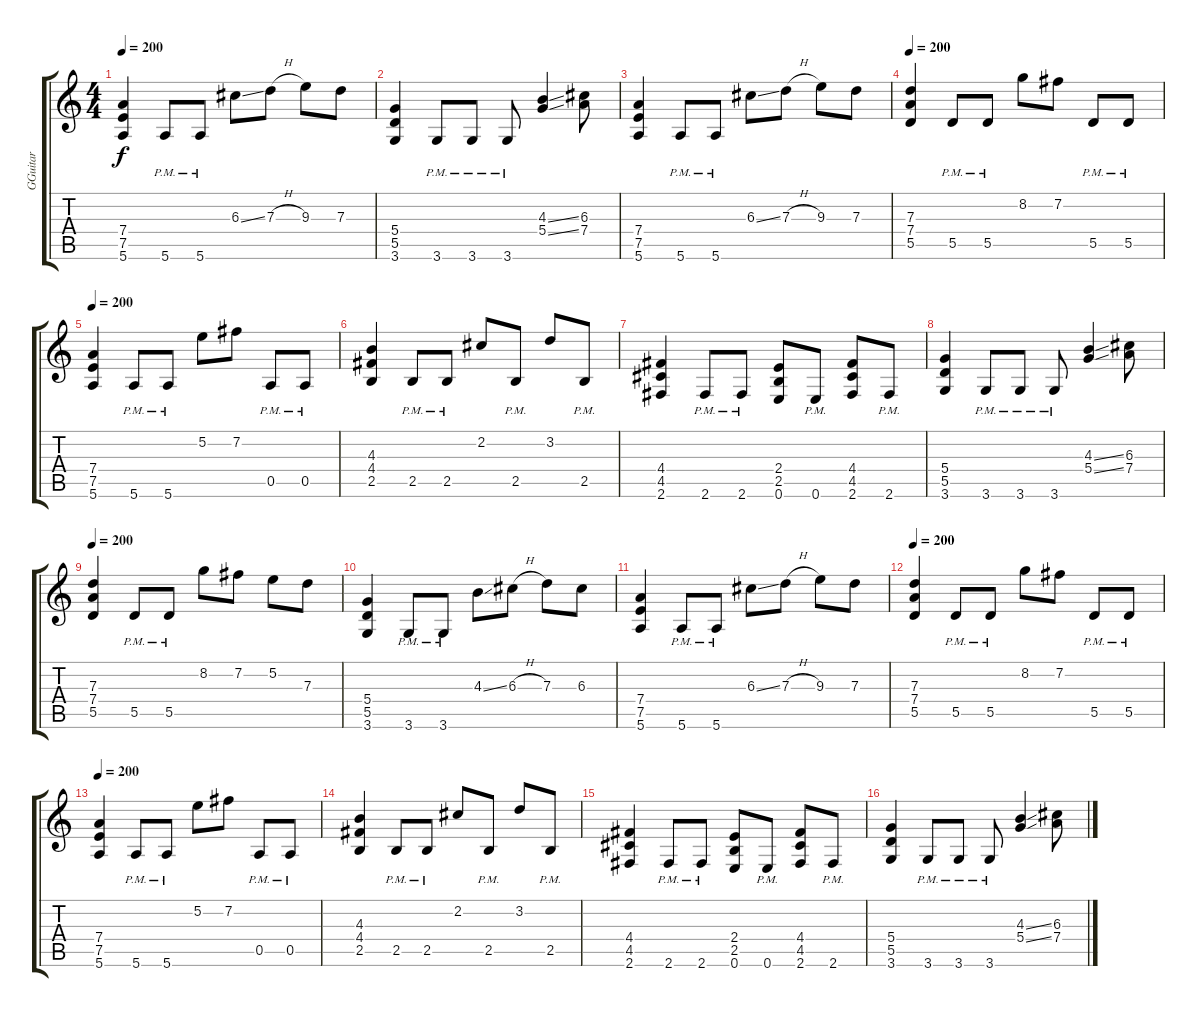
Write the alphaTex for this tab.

\track ("GGuitar" "GGuitar") {instrument distortionguitar}
\staff {score tabs}
\tuning (E4 B3 G3 D3 A2 E2) {hide}
\ts (4 4)
\tempo 200
\clef g2
\ks c
(7.4 7.5 5.6).4{dy f} 5.6{pm}.8 5.6{pm}.8 6.3{ss}.8 7.3{h}.8 9.3.8 7.3.8 |
(5.4 5.5 3.6).4 3.6{pm}.8 3.6{pm}.8 3.6{pm}.8 (4.3{ss} 5.4{ss}).4 (6.3 7.4).8 |
(7.4 7.5 5.6).4 5.6{pm}.8 5.6{pm}.8 6.3{ss}.8 7.3{h}.8 9.3.8 7.3.8 |
\tempo 200
(7.3 7.4 5.5).4 5.5{pm}.8 5.5{pm}.8 8.2.8 7.2.8 5.5{pm}.8 5.5{pm}.8 |
\tempo 200
(7.4 7.5 5.6).4 5.6{pm}.8 5.6{pm}.8 5.2.8 7.2.8 0.5{pm}.8 0.5{pm}.8 |
(4.3 4.4 2.5).4 2.5{pm}.8 2.5{pm}.8 2.2.8 2.5{pm}.8 3.2.8 2.5{pm}.8 |
(4.4 4.5 2.6).4 2.6{pm}.8 2.6{pm}.8 (2.4 2.5 0.6).8 0.6{pm}.8 (4.4 4.5 2.6).8 2.6{pm}.8 |
(5.4 5.5 3.6).4 3.6{pm}.8 3.6{pm}.8 3.6{pm}.8 (4.3{ss} 5.4{ss}).4 (6.3 7.4).8 |
\tempo 200
(7.3 7.4 5.5).4 5.5{pm}.8 5.5{pm}.8 8.2.8 7.2.8 5.2.8 7.3.8 |
(5.4 5.5 3.6).4 3.6{pm}.8 3.6{pm}.8 4.3{ss}.8 6.3{h}.8 7.3.8 6.3.8 |
(7.4 7.5 5.6).4 5.6{pm}.8 5.6{pm}.8 6.3{ss}.8 7.3{h}.8 9.3.8 7.3.8 |
\tempo 200
(7.3 7.4 5.5).4 5.5{pm}.8 5.5{pm}.8 8.2.8 7.2.8 5.5{pm}.8 5.5{pm}.8 |
\tempo 200
(7.4 7.5 5.6).4 5.6{pm}.8 5.6{pm}.8 5.2.8 7.2.8 0.5{pm}.8 0.5{pm}.8 |
(4.3 4.4 2.5).4 2.5{pm}.8 2.5{pm}.8 2.2.8 2.5{pm}.8 3.2.8 2.5{pm}.8 |
(4.4 4.5 2.6).4 2.6{pm}.8 2.6{pm}.8 (2.4 2.5 0.6).8 0.6{pm}.8 (4.4 4.5 2.6).8 2.6{pm}.8 |
(5.4 5.5 3.6).4 3.6{pm}.8 3.6{pm}.8 3.6{pm}.8 (4.3{ss} 5.4{ss}).4 (6.3 7.4).8
